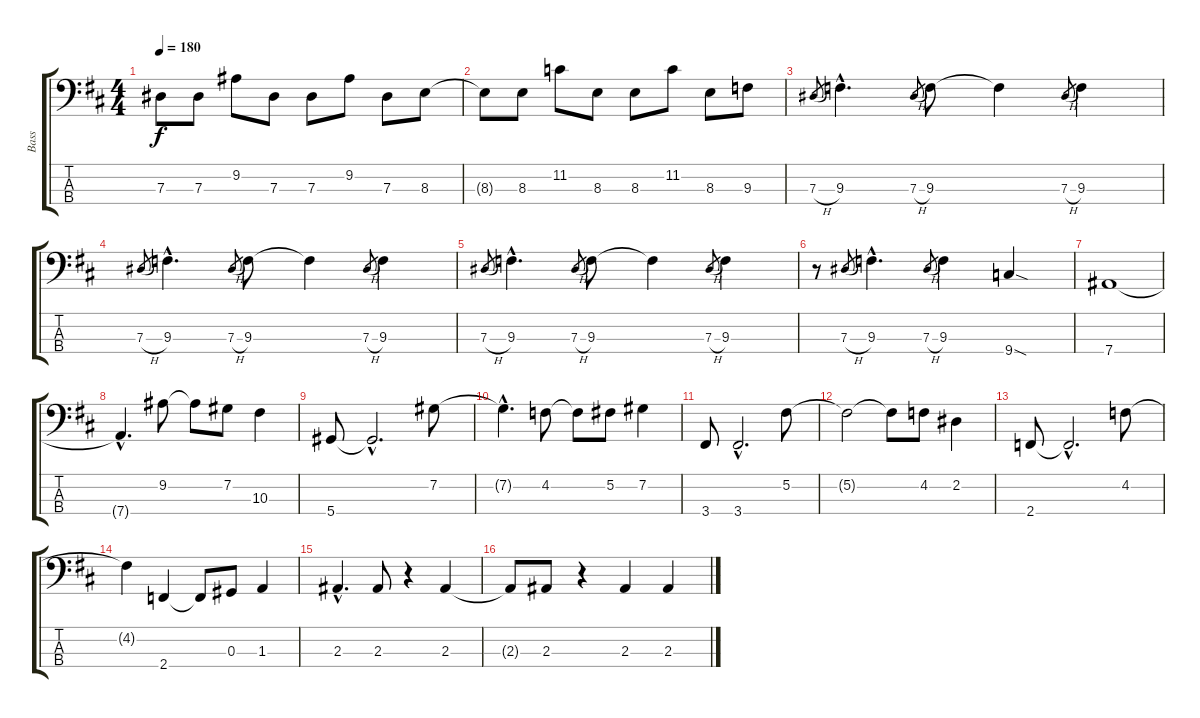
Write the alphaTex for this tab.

\track ("Bass" "Bass") {instrument electricbasspick}
\staff {score tabs}
\tuning (Gb2 Db2 Ab1 Eb1) {hide}
\ts (4 4)
\tempo 180
\clef f4
\ks bminor
7.3{t}.8{dy f} 7.3.8 9.2.8 7.3.8 7.3.8 9.2.8 7.3.8 8.3.8 |
8.3{t}.8 8.3.8 11.2.8 8.3.8 8.3.8 11.2.8 8.3.8 9.3.8 |
7.3{h}.8{gr} 9.3{hac}.4{d} 7.3{h}.8{gr} 9.3.8 9.3{t}.4 7.3{h}.8{gr} 9.3.4 |
7.3{h}.8{gr} 9.3{hac}.4{d} 7.3{h}.8{gr} 9.3.8 9.3{t}.4 7.3{h}.8{gr} 9.3.4 |
7.3{h}.8{gr} 9.3{hac}.4{d} 7.3{h}.8{gr} 9.3.8 9.3{t}.4 7.3{h}.8{gr} 9.3.4 |
r.8 7.3{h}.8{gr} 9.3{hac}.4{d} 7.3{h}.8{gr} 9.3.4 9.4{sod}.4 |
7.4.1 |
7.4{hac t}.4{d} 9.2.8 9.2{t}.8 7.2.8 10.3.4 |
5.4.8 5.4{hac t}.2{d} 7.2.8 |
7.2{hac t}.4{d} 4.2.8 4.2{t}.8 5.2.8 7.2.4 |
3.4.8 3.4{hac}.2{d} 5.2.8 |
5.2{t}.2 5.2{t}.8 4.2.8 2.2.4 |
2.4.8 2.4{hac t}.2{d} 4.2.8 |
4.2{t}.4 2.4.4 2.4{t}.8 0.3.8 1.3.4 |
2.3{hac}.4{d} 2.3.8 r.4 2.3.4 |
2.3{t}.8 2.3.8 r.4 2.3.4 2.3.4
